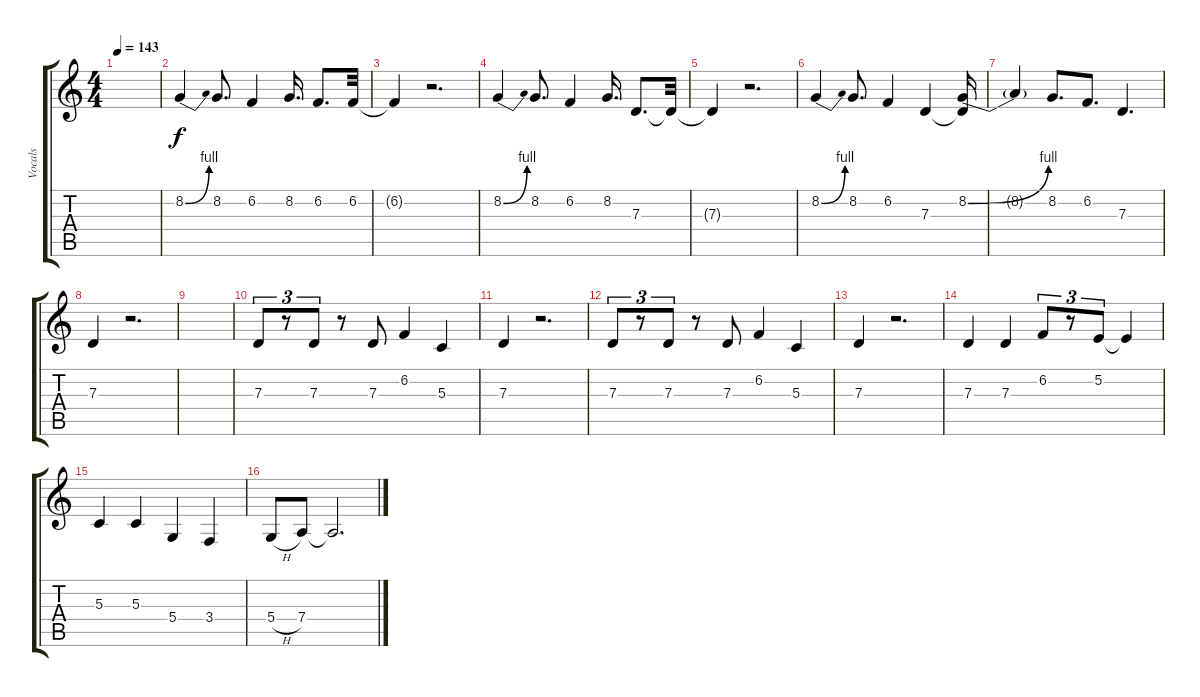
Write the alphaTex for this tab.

\track ("Vocals" "Vocals") {instrument lead2sawtooth}
\staff {score tabs}
\tuning (E4 B3 G3 D3 A2 D2) {hide}
\ts (4 4)
\tempo 143
\clef g2
\ks c
|
8.2{be (bend 0 0 60 4)}.4 8.2.8{d} 6.2.4 8.2.16{d} 6.2.8{d} 6.2.32 |
6.2{t}.4 r.2{d} |
8.2{be (bend 0 0 60 4)}.4 8.2.8{d} 6.2.4 8.2.16{d} 7.3.8{d} 7.3{t}.32 |
7.3{t}.4 r.2{d} |
8.2{be (bend 0 0 60 4)}.4 8.2.8{d} 6.2.4 7.3.4 (8.2{be (bend 0 0 60 4)} 7.3{t}).16 |
8.2{t}.4 8.2.8{d} 6.2.8{d} 7.3.4{d} |
7.3.4 r.2{d} |
|
7.3.8{tu (3 2)} r.8{tu (3 2)} 7.3.8{tu (3 2)} r.8 7.3.8 6.2.4 5.3.4 |
7.3.4 r.2{d} |
7.3.8{tu (3 2)} r.8{tu (3 2)} 7.3.8{tu (3 2)} r.8 7.3.8 6.2.4 5.3.4 |
7.3.4 r.2{d} |
7.3.4 7.3.4 6.2.8{tu (3 2)} r.8{tu (3 2)} 5.2.8{tu (3 2)} 5.2{t}.4 |
5.3.4 5.3.4 5.4.4 3.4.4 |
5.4{h}.8 7.4.8 7.4{t}.2{d}
